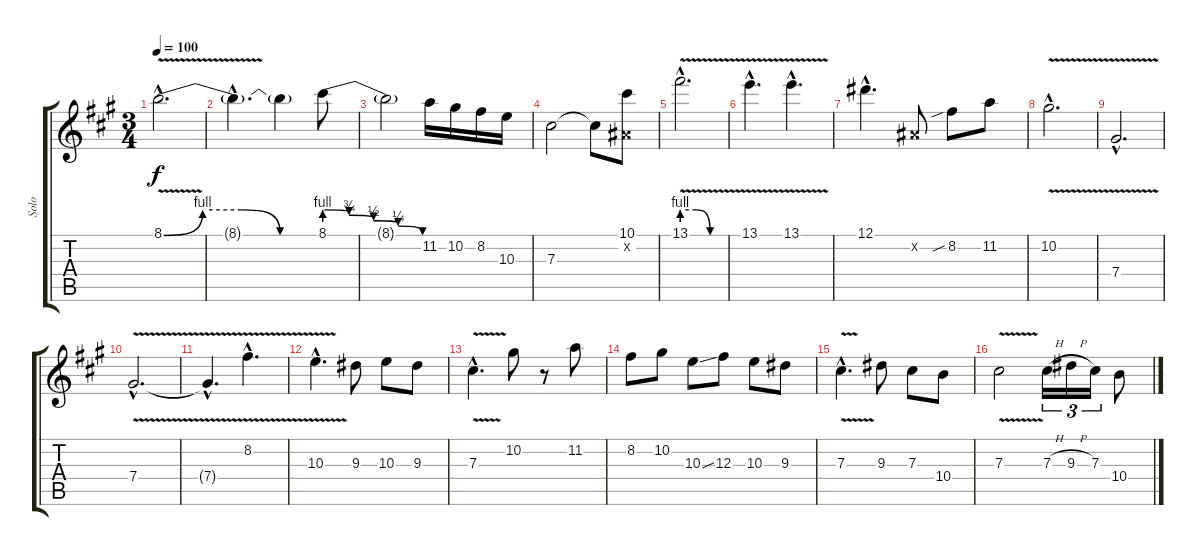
\track ("Solo" "Solo") {instrument overdrivenguitar}
\staff {score tabs}
\tuning (Eb4 Bb3 Gb3 Db3 Ab2 Eb2) {hide}
\ts (3 4)
\tempo 100
\clef g2
\ks f#minor
8.1{be (custom 0 0 15 4 30 4 45 0 60 0) v hac}.2{d dy f} |
8.1{hac t}.4{d} 8.1{t}.4 8.1{be (custom 0 4 15 3 30 2 45 1 60 0)}.8 |
8.1{t}.2 11.2.16 10.2.16 8.2.16 10.3.16 |
7.3.2 7.3{t}.8 (10.1 0.2{x}).8 |
13.1{be (custom 0 4 20 4 40 0 60 0) v hac}.2{d} |
13.1{v hac}.4{d} 13.1{v hac}.4{d} |
12.1{hac}.4{d} 0.2{x}.8 8.2{sib}.8 11.2.8 |
10.2{v hac}.2{d} |
7.4{v hac}.2{d} |
7.4{v hac}.2{d} |
7.4{hac t}.4{d} 8.2{v hac}.4{d} |
10.3{v hac}.4{d} 9.3.8 10.3.8 9.3.8 |
7.3{v hac}.4{d} 10.2.8 r.8 11.2.8 |
8.2.8 10.2.8 10.3{ss}.8 12.3.8 10.3.8 9.3.8 |
7.3{v hac}.4{d} 9.3.8 7.3.8 10.4.8 |
7.3{v}.2 7.3{h}.16{tu (3 2)} 9.3{h}.16{tu (3 2)} 7.3.16{tu (3 2)} 10.4.8
